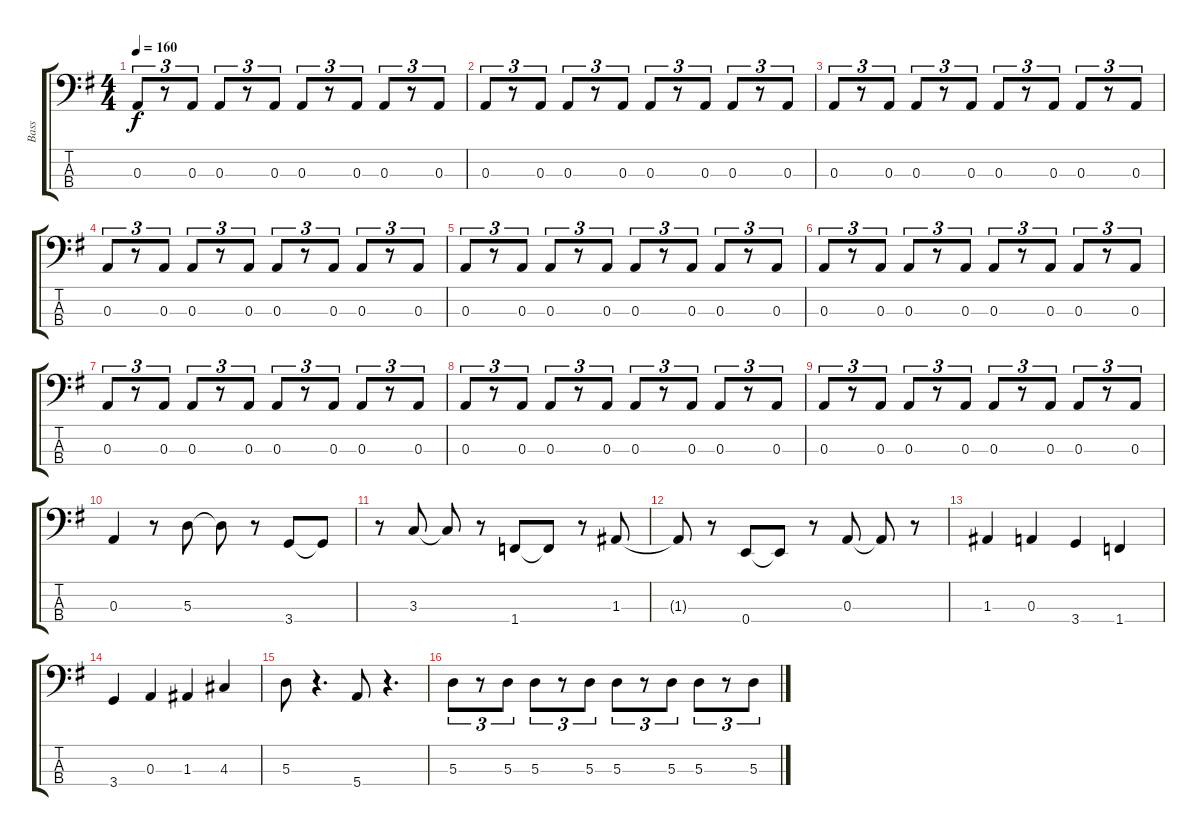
\track ("Bass" "Bass") {instrument electricbasspick}
\staff {score tabs}
\tuning (G2 D2 A1 E1) {hide}
\ts (4 4)
\tempo 160
\clef f4
\ks g
0.3.8{tu (3 2) dy f} r.8{tu (3 2)} 0.3.8{tu (3 2)} 0.3.8{tu (3 2)} r.8{tu (3 2)} 0.3.8{tu (3 2)} 0.3.8{tu (3 2)} r.8{tu (3 2)} 0.3.8{tu (3 2)} 0.3.8{tu (3 2)} r.8{tu (3 2)} 0.3.8{tu (3 2)} |
0.3.8{tu (3 2)} r.8{tu (3 2)} 0.3.8{tu (3 2)} 0.3.8{tu (3 2)} r.8{tu (3 2)} 0.3.8{tu (3 2)} 0.3.8{tu (3 2)} r.8{tu (3 2)} 0.3.8{tu (3 2)} 0.3.8{tu (3 2)} r.8{tu (3 2)} 0.3.8{tu (3 2)} |
0.3.8{tu (3 2)} r.8{tu (3 2)} 0.3.8{tu (3 2)} 0.3.8{tu (3 2)} r.8{tu (3 2)} 0.3.8{tu (3 2)} 0.3.8{tu (3 2)} r.8{tu (3 2)} 0.3.8{tu (3 2)} 0.3.8{tu (3 2)} r.8{tu (3 2)} 0.3.8{tu (3 2)} |
0.3.8{tu (3 2)} r.8{tu (3 2)} 0.3.8{tu (3 2)} 0.3.8{tu (3 2)} r.8{tu (3 2)} 0.3.8{tu (3 2)} 0.3.8{tu (3 2)} r.8{tu (3 2)} 0.3.8{tu (3 2)} 0.3.8{tu (3 2)} r.8{tu (3 2)} 0.3.8{tu (3 2)} |
0.3.8{tu (3 2)} r.8{tu (3 2)} 0.3.8{tu (3 2)} 0.3.8{tu (3 2)} r.8{tu (3 2)} 0.3.8{tu (3 2)} 0.3.8{tu (3 2)} r.8{tu (3 2)} 0.3.8{tu (3 2)} 0.3.8{tu (3 2)} r.8{tu (3 2)} 0.3.8{tu (3 2)} |
0.3.8{tu (3 2)} r.8{tu (3 2)} 0.3.8{tu (3 2)} 0.3.8{tu (3 2)} r.8{tu (3 2)} 0.3.8{tu (3 2)} 0.3.8{tu (3 2)} r.8{tu (3 2)} 0.3.8{tu (3 2)} 0.3.8{tu (3 2)} r.8{tu (3 2)} 0.3.8{tu (3 2)} |
0.3.8{tu (3 2)} r.8{tu (3 2)} 0.3.8{tu (3 2)} 0.3.8{tu (3 2)} r.8{tu (3 2)} 0.3.8{tu (3 2)} 0.3.8{tu (3 2)} r.8{tu (3 2)} 0.3.8{tu (3 2)} 0.3.8{tu (3 2)} r.8{tu (3 2)} 0.3.8{tu (3 2)} |
0.3.8{tu (3 2)} r.8{tu (3 2)} 0.3.8{tu (3 2)} 0.3.8{tu (3 2)} r.8{tu (3 2)} 0.3.8{tu (3 2)} 0.3.8{tu (3 2)} r.8{tu (3 2)} 0.3.8{tu (3 2)} 0.3.8{tu (3 2)} r.8{tu (3 2)} 0.3.8{tu (3 2)} |
0.3.8{tu (3 2)} r.8{tu (3 2)} 0.3.8{tu (3 2)} 0.3.8{tu (3 2)} r.8{tu (3 2)} 0.3.8{tu (3 2)} 0.3.8{tu (3 2)} r.8{tu (3 2)} 0.3.8{tu (3 2)} 0.3.8{tu (3 2)} r.8{tu (3 2)} 0.3.8{tu (3 2)} |
0.3.4 r.8 5.3.8 5.3{t}.8 r.8 3.4.8 3.4{t}.8 |
r.8 3.3.8 3.3{t}.8 r.8 1.4.8 1.4{t}.8 r.8 1.3.8 |
1.3{t}.8 r.8 0.4.8 0.4{t}.8 r.8 0.3.8 0.3{t}.8 r.8 |
1.3.4 0.3.4 3.4.4 1.4.4 |
3.4.4 0.3.4 1.3.4 4.3.4 |
5.3.8 r.4{d} 5.4.8 r.4{d} |
5.3.8{tu (3 2)} r.8{tu (3 2)} 5.3.8{tu (3 2)} 5.3.8{tu (3 2)} r.8{tu (3 2)} 5.3.8{tu (3 2)} 5.3.8{tu (3 2)} r.8{tu (3 2)} 5.3.8{tu (3 2)} 5.3.8{tu (3 2)} r.8{tu (3 2)} 5.3.8{tu (3 2)}
